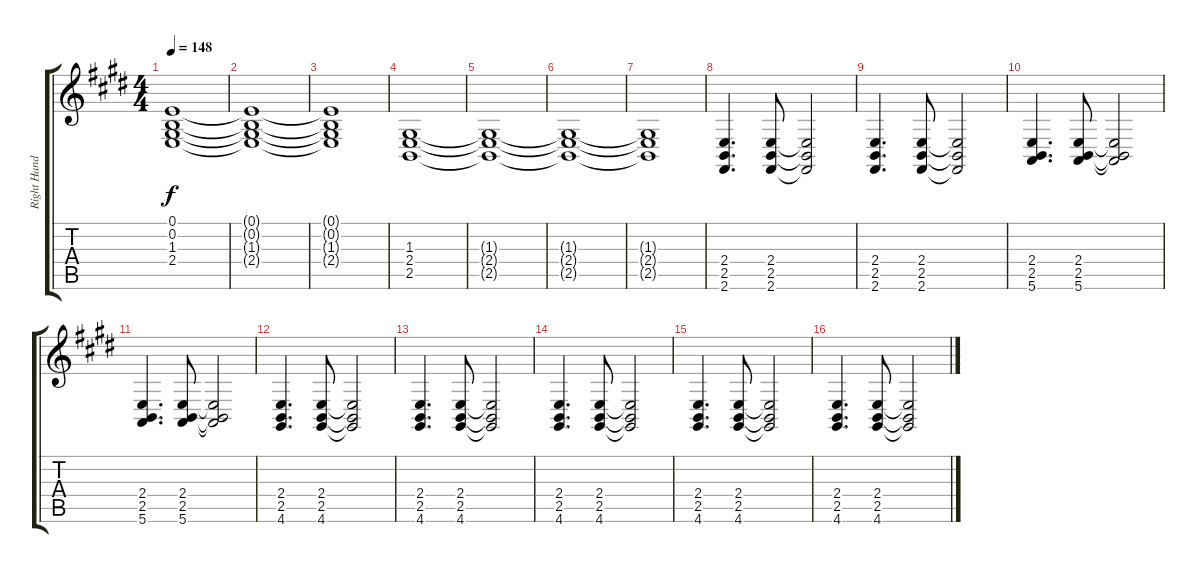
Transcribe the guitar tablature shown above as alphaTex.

\track ("Right Hand" "Right Hand") {instrument electricgrandpiano}
\staff {score tabs}
\tuning (E4 B3 G3 D3 A2 E2) {hide}
\ts (4 4)
\tempo 148
\clef g2
\ks e
(0.1{t} 0.2{t} 1.3{t} 2.4{t}).1{dy f} |
(0.1{t} 0.2{t} 1.3{t} 2.4{t}).1 |
(0.1{t} 0.2{t} 1.3{t} 2.4{t}).1 |
(1.3 2.4 2.5).1 |
(1.3{t} 2.4{t} 2.5{t}).1 |
(1.3{t} 2.4{t} 2.5{t}).1 |
(1.3{t} 2.4{t} 2.5{t}).1 |
(2.4 2.5 2.6).4{d} (2.4 2.5 2.6).8 (2.4{t} 2.5{t} 2.6{t}).2 |
(2.4 2.5 2.6).4{d} (2.4 2.5 2.6).8 (2.4{t} 2.5{t} 2.6{t}).2 |
(2.4 2.5 5.6).4{d} (2.4 2.5 5.6).8 (2.4{t} 2.5{t} 5.6{t}).2 |
(2.4 2.5 5.6).4{d} (2.4 2.5 5.6).8 (2.4{t} 2.5{t} 5.6{t}).2 |
(2.4 2.5 4.6).4{d} (2.4 2.5 4.6).8 (2.4{t} 2.5{t} 4.6{t}).2 |
(2.4 2.5 4.6).4{d} (2.4 2.5 4.6).8 (2.4{t} 2.5{t} 4.6{t}).2 |
(2.4 2.5 4.6).4{d} (2.4 2.5 4.6).8 (2.4{t} 2.5{t} 4.6{t}).2 |
(2.4 2.5 4.6).4{d} (2.4 2.5 4.6).8 (2.4{t} 2.5{t} 4.6{t}).2 |
(2.4 2.5 4.6).4{d} (2.4 2.5 4.6).8 (2.4{t} 2.5{t} 4.6{t}).2
